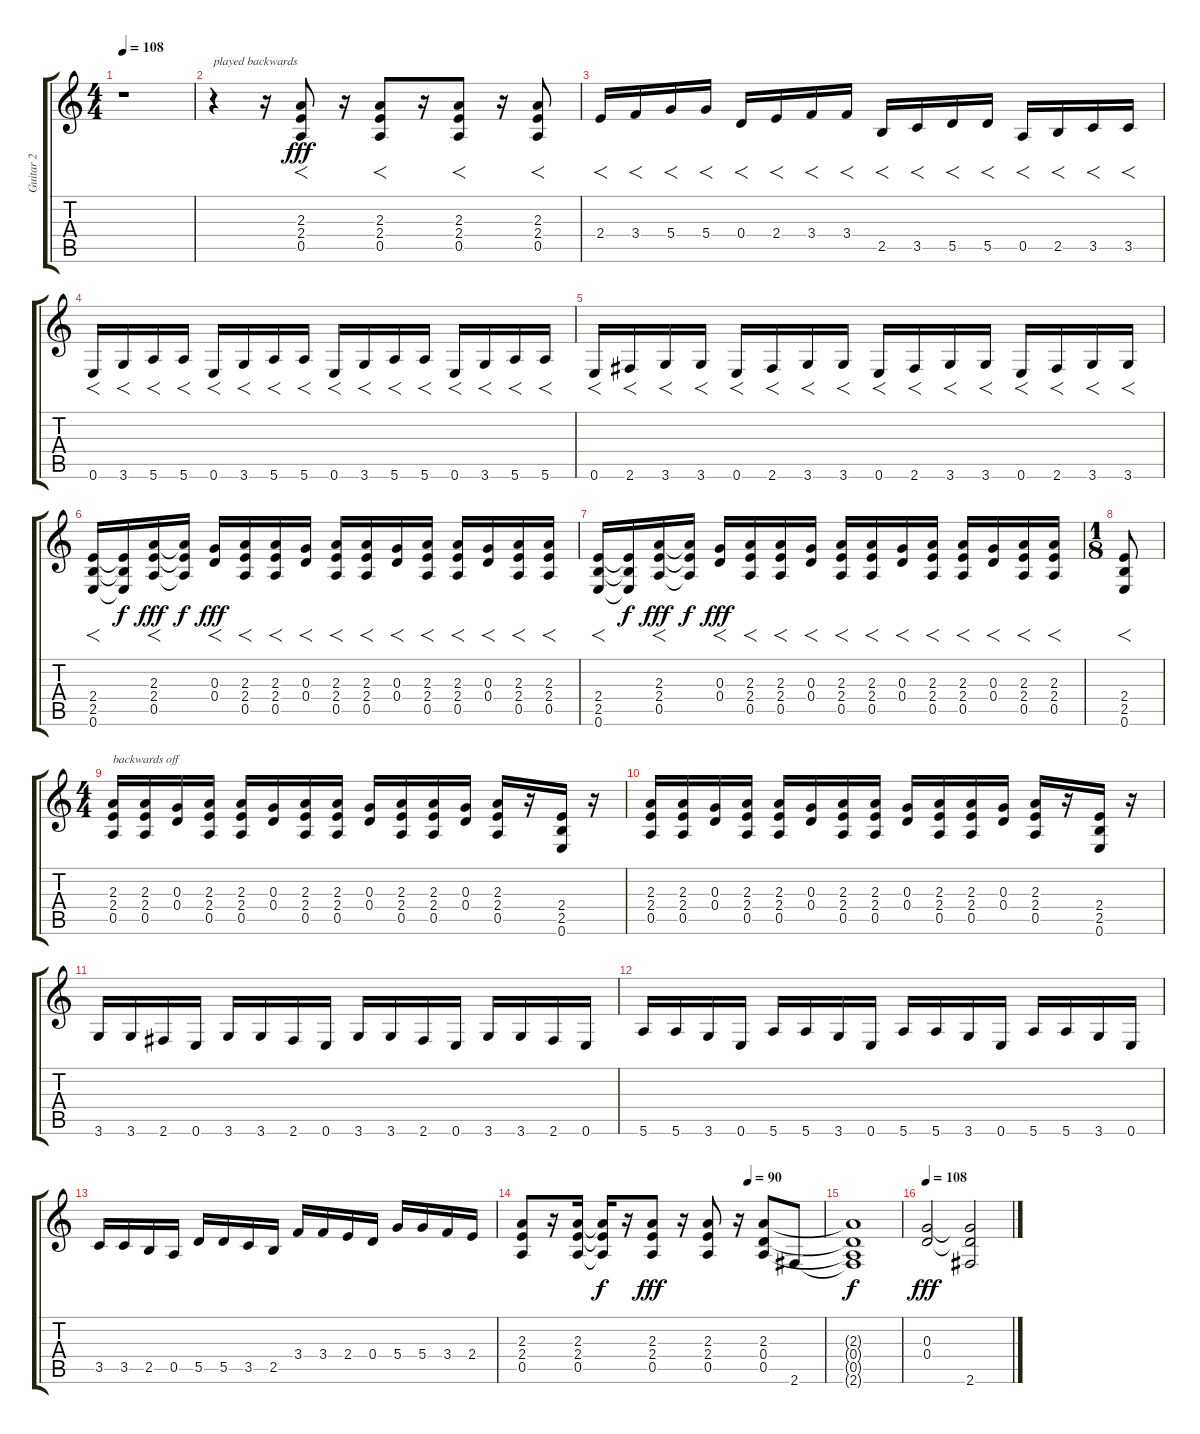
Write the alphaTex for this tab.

\track ("Guitar 2" "Guitar 2") {instrument distortionguitar}
\staff {score tabs}
\tuning (E4 B3 G3 D3 A2 E2) {hide}
\ts (4 4)
\tempo 108
\clef g2
\ks c
r.1{dy fff instrument distortionguitar} |
r.4{txt "played backwards"} r.16 (2.3 2.4 0.5).8{f} r.16 (2.3 2.4 0.5).8{f} r.16 (2.3 2.4 0.5).8{f} r.16 (2.3 2.4 0.5).8{f} |
2.4.16{f} 3.4.16{f} 5.4.16{f} 5.4.16{f} 0.4.16{f} 2.4.16{f} 3.4.16{f} 3.4.16{f} 2.5.16{f} 3.5.16{f} 5.5.16{f} 5.5.16{f} 0.5.16{f} 2.5.16{f} 3.5.16{f} 3.5.16{f} |
0.6.16{f} 3.6.16{f} 5.6.16{f} 5.6.16{f} 0.6.16{f} 3.6.16{f} 5.6.16{f} 5.6.16{f} 0.6.16{f} 3.6.16{f} 5.6.16{f} 5.6.16{f} 0.6.16{f} 3.6.16{f} 5.6.16{f} 5.6.16{f} |
0.6.16{f} 2.6.16{f} 3.6.16{f} 3.6.16{f} 0.6.16{f} 2.6.16{f} 3.6.16{f} 3.6.16{f} 0.6.16{f} 2.6.16{f} 3.6.16{f} 3.6.16{f} 0.6.16{f} 2.6.16{f} 3.6.16{f} 3.6.16{f} |
(2.4 2.5 0.6).16{f} (2.4{t} 2.5{t} 0.6{t}).16{dy f} (2.3 2.4 0.5).16{f dy fff} (2.3{t} 2.4{t} 0.5{t}).16{dy f} (0.3 0.4).16{f dy fff} (2.3 2.4 0.5).16{f} (2.3 2.4 0.5).16{f} (0.3 0.4).16{f} (2.3 2.4 0.5).16{f} (2.3 2.4 0.5).16{f} (0.3 0.4).16{f} (2.3 2.4 0.5).16{f} (2.3 2.4 0.5).16{f} (0.3 0.4).16{f} (2.3 2.4 0.5).16{f} (2.3 2.4 0.5).16{f} |
(2.4 2.5 0.6).16{f} (2.4{t} 2.5{t} 0.6{t}).16{dy f} (2.3 2.4 0.5).16{f dy fff} (2.3{t} 2.4{t} 0.5{t}).16{dy f} (0.3 0.4).16{f dy fff} (2.3 2.4 0.5).16{f} (2.3 2.4 0.5).16{f} (0.3 0.4).16{f} (2.3 2.4 0.5).16{f} (2.3 2.4 0.5).16{f} (0.3 0.4).16{f} (2.3 2.4 0.5).16{f} (2.3 2.4 0.5).16{f} (0.3 0.4).16{f} (2.3 2.4 0.5).16{f} (2.3 2.4 0.5).16{f} |
\ts (1 8)
(2.4 2.5 0.6).8{f} |
\ts (4 4)
(2.3 2.4 0.5).16{txt "backwards off"} (2.3 2.4 0.5).16 (0.3 0.4).16 (2.3 2.4 0.5).16 (2.3 2.4 0.5).16 (0.3 0.4).16 (2.3 2.4 0.5).16 (2.3 2.4 0.5).16 (0.3 0.4).16 (2.3 2.4 0.5).16 (2.3 2.4 0.5).16 (0.3 0.4).16 (2.3 2.4 0.5).16 r.16 (2.4 2.5 0.6).16 r.16 |
(2.3 2.4 0.5).16 (2.3 2.4 0.5).16 (0.3 0.4).16 (2.3 2.4 0.5).16 (2.3 2.4 0.5).16 (0.3 0.4).16 (2.3 2.4 0.5).16 (2.3 2.4 0.5).16 (0.3 0.4).16 (2.3 2.4 0.5).16 (2.3 2.4 0.5).16 (0.3 0.4).16 (2.3 2.4 0.5).16 r.16 (2.4 2.5 0.6).16 r.16 |
3.6.16 3.6.16 2.6.16 0.6.16 3.6.16 3.6.16 2.6.16 0.6.16 3.6.16 3.6.16 2.6.16 0.6.16 3.6.16 3.6.16 2.6.16 0.6.16 |
5.6.16 5.6.16 3.6.16 0.6.16 5.6.16 5.6.16 3.6.16 0.6.16 5.6.16 5.6.16 3.6.16 0.6.16 5.6.16 5.6.16 3.6.16 0.6.16 |
3.5.16 3.5.16 2.5.16 0.5.16 5.5.16 5.5.16 3.5.16 2.5.16 3.4.16 3.4.16 2.4.16 0.4.16 5.4.16 5.4.16 3.4.16 2.4.16 |
\tempo (90 0.75)
(2.3 2.4 0.5).8 r.16 (2.3 2.4 0.5).16 (2.3{t} 2.4{t} 0.5{t}).16{dy f} r.16 (2.3 2.4 0.5).8{dy fff} r.16 (2.3 2.4 0.5).8 r.16 (2.3 0.4 0.5).8 2.6.8 |
(2.3{t} 0.4{t} 0.5{t} 2.6{t}).1{dy f} |
\tempo 108
(0.3 0.4).2{dy fff} (0.3{t} 0.4{t} 2.6).2
